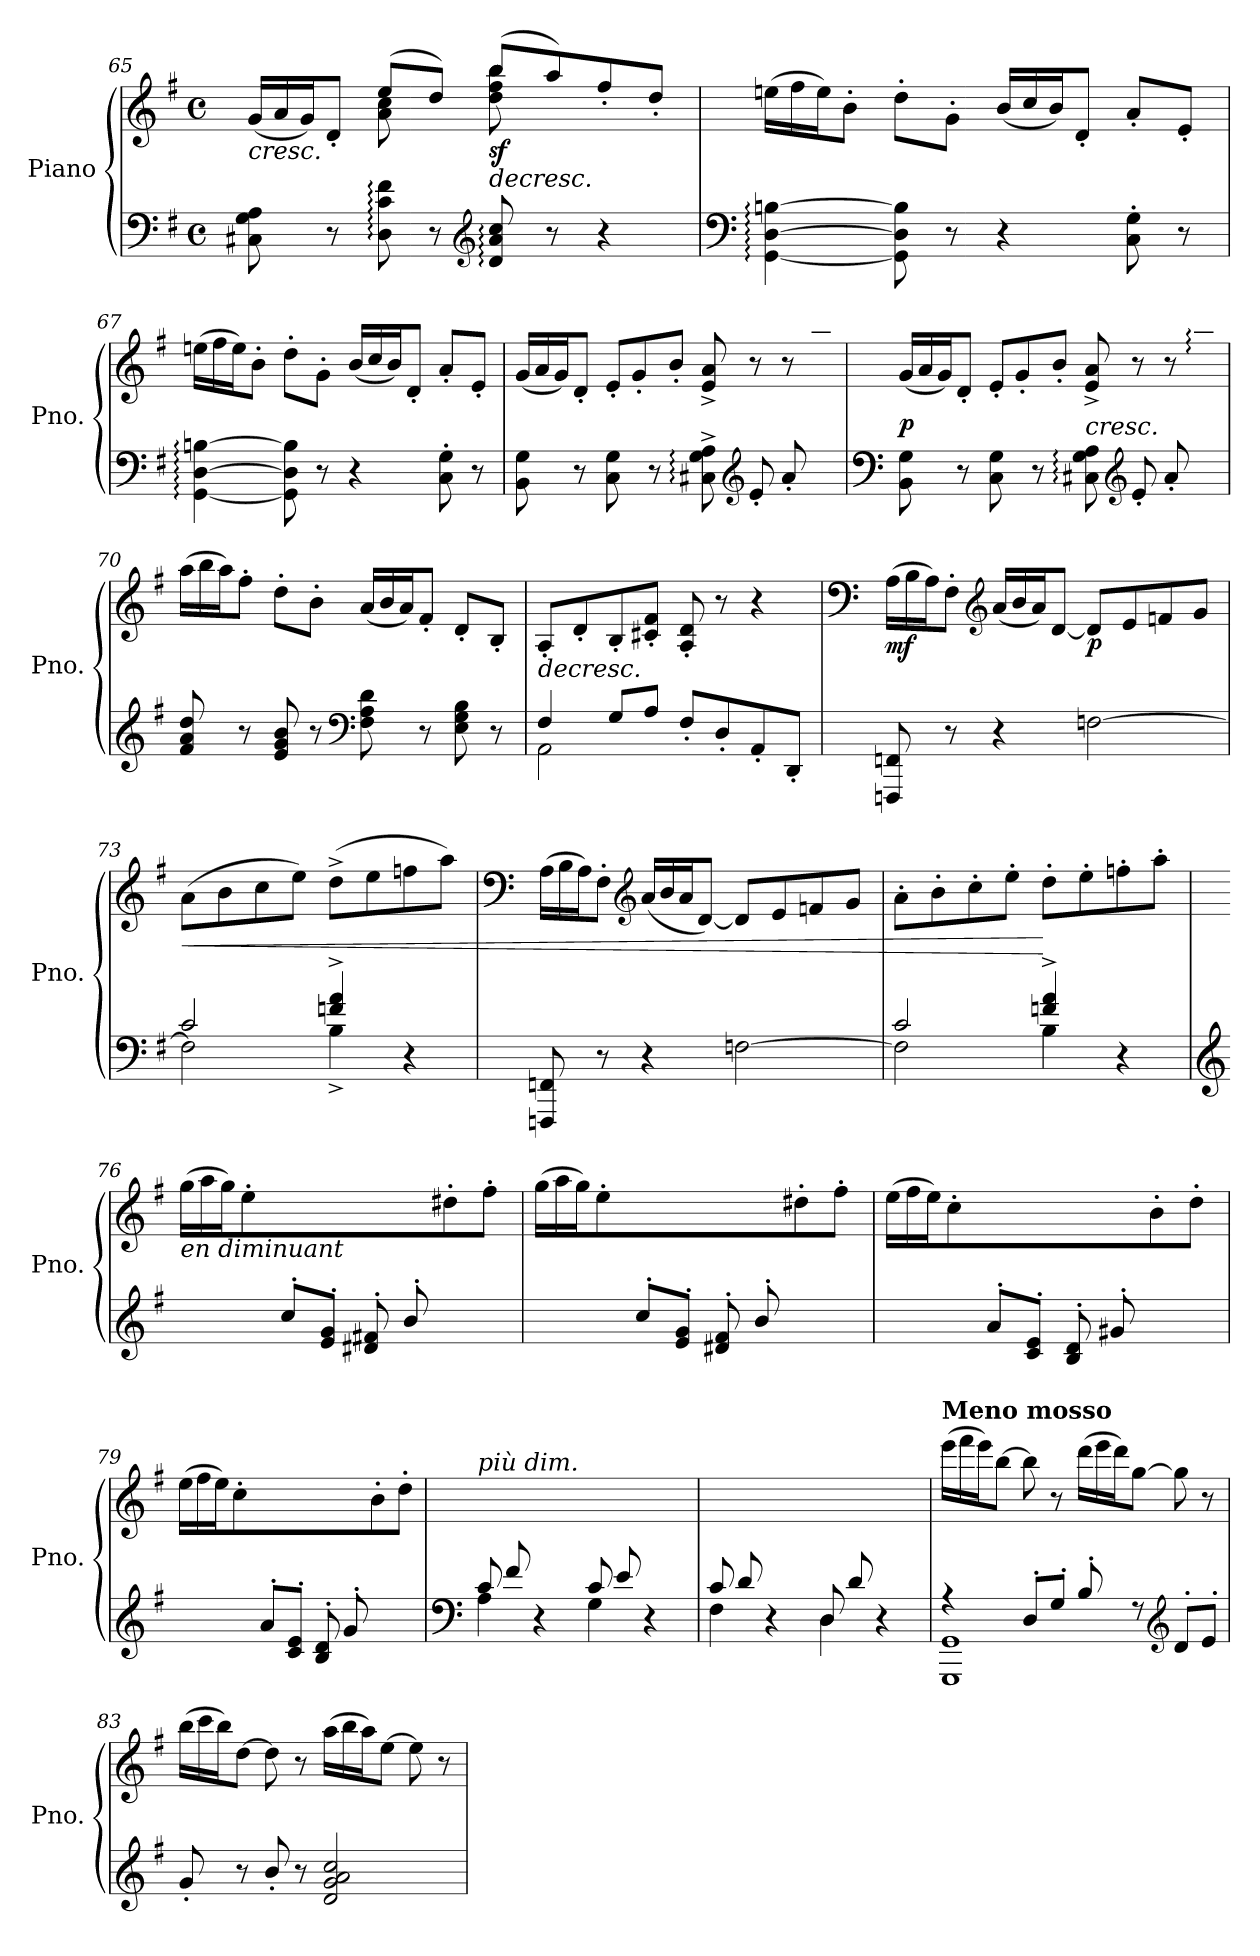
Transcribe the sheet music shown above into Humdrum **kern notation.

**kern	**kern	**dynam
*part1	*part1	*part1
*staff2	*staff1	*staff1/2
*I"Piano	*	*
*I'Pno.	*	*
*clefF4	*clefG2	*
*k[f#]	*k[f#]	*
*M4/4	*M4/4	*
*met(c)	*met(c)	*
*	*Xtuplet	*
=65	=65	=65
!	!	!LO:HP:b
*	*^	*
8C#X\ 8G\ 8A\	(<24g/LL	4ryy	<
.	24a/	.	.
.	24g/J)	.	.
8r	8d'/J	.	.
8D\: 8c\: 8f#\:	(>8ee/L	8a\ 8cc\	.
8r	8dd/J)	8ryy	.
*clefG2	*	*	*
!	!	!	!LO:HP:b
!	!	!	!LO:DY:n=1:b
8d/: 8a/: 8cc/:	(>8bb/L	8dd\: 8ff#\: 8bb\:	> sf
8r	8aa/)	4.ryy	.
4r	8ff#'/	.	.
.	8dd'/J	.	.
*	*v	*v	*
.	.	[
=66	=66	=66
*clefF4	*	*
[4GG\: [4D\: [4Bn\:	(>24een\LL	.
.	24ff#\	.
.	24ee\J)	.
.	8b'\J	.
8GG\] 8D\] 8B\]	8dd'\L	.
8r	8g'\J	.
4r	(<24b/LL	.
.	24cc/	.
.	24b/J)	.
.	8d'/J	.
8C\' 8G\'	8a'/L	.
8r	8e'/J	.
=67	=67	=67
[4GG\: [4D\: [4Bn\:	(>24een\LL	.
.	24ff#\	.
.	24ee\J)	.
.	8b'\J	.
8GG\] 8D\] 8B\]	8dd'\L	.
8r	8g'\J	.
4r	(<24b/LL	.
.	24cc/	.
.	24b/J)	.
.	8d'/J	.
8C\' 8G\'	8a'/L	.
8r	8e'/J	.
!!LO:LB:g=z
=68	=68	=68
*	*^	*
8BB\ 8G\	(<24g/LL	2..ryy	.
.	24a/	.	.
.	24g/J)	.	.
8r	8d'/J	.	.
8C\ 8G\	12e'/L	.	.
.	12g'/	.	.
8r	.	.	.
.	12b'/J	.	.
8C#X\:^ 8G\:^ 8A\:^	8e/^ 8a/^	.	.
*clefG2	*	*	*
8e'/L	8r	.	.
8a'/	8r	.	.
8ryy	8ryy	8ee\^ 8aa\^J	.
=69	=69	=69	=69
*clefF4	*	*	*
!	!	!	!LO:DY:b
8BB\ 8G\	(<24g/LL	2..ryy	p
.	24a/	.	.
.	24g/J)	.	.
8r	8d'/J	.	.
8C\ 8G\	12e'/L	.	.
.	12g'/	.	.
8r	.	.	.
.	12b'/J	.	.
!	!	!	!LO:HP:b
8C#X\: 8G\: 8A\:	8e/^ 8a/^	.	<
*clefG2	*	*	*
8e'/L	8r	.	.
8a'/	8r	.	.
8ryy	8ryy	8ee\:^ 8aa\:^J	]
*	*v	*v	*
=70	=70	=70
8f#/ 8a/ 8dd/	(>24aa\LL	.
.	24bb\	.
.	24aa\J)	.
8r	8ff#'\J	.
8e/ 8g/ 8b/	8dd'\L	.
8r	8b'\J	.
*clefF4	*	*
8F#\ 8A\ 8d\	(<24a/LL	.
.	24b/	.
.	24a/J)	.
8r	8f#'/J	.
8E\ 8G\ 8B\	8d'/L	.
8r	8B'/J	.
=71	=71	=71
*^	*	*
!	!	!	!LO:HP:b
4F#/	2AA\	8A'/L	>
.	.	8d'/	.
8G/L	.	8B'/	.
8A/J	.	8c#X/' 8f#/'J	.
8F#'/L	2ryy	8A/' 8d/'	[
8D'/	.	8r	.
8AA'/	.	4r	.
8DD'/J	.	.	.
*v	*v	*	*
!!LO:PB:g=z
=72	=72	=72
*	*clefF4	*
!	!	!LO:DY:b
8FFFn/ 8FFn/	(>24A\LL	mf
.	24B\	.
.	24A\J)	.
8r	8F#'\J	.
*	*clefG2	*
4r	(<24a/LL	.
.	24b/	.
.	24a/J)	.
.	[8d/J	.
!	!	!LO:DY:b
[2Fn\	8d/L]	p
.	8e/	.
.	8fn/	.
.	8g/J	.
=73	=73	=73
*^	*	*
!	!	!	!LO:HP:b
2c/	2F\]	(>8a\L	<
.	.	8b\	.
.	.	8cc\	.
.	.	8ee\J)	.
4fn/^ 4a/^	4B^\	(>8dd^\L	.
.	.	8ee\	.
4r	4rBByy	8ffn\	.
.	.	8aa\J)	.
*v	*v	*	*
.	.	]
=74	=74	=74
*	*clefF4	*
8FFFn/ 8FFn/	(>24A\LL	.
.	24B\	.
.	24A\J)	.
8r	8F#'\J	.
*	*clefG2	*
4r	(<24a/LL	.
.	24b/	.
.	24a/J	.
.	[8d/J)	.
[2Fn\	8d/L]	.
.	8e/	.
.	8fn/	.
.	8g/J	.
!!LO:LB:g=z
=75	=75	=75
*^	*	*
2c/	2F\]	8a'\L	.
.	.	8b'\	.
.	.	8cc'\	.
.	.	8ee'\J	.
4fn/^ 4a/^	4B\	8dd'\L	[
.	.	8ee'\	.
4r	4rBByy	8ffn'\	.
.	.	8aa'\J	.
=76	=76	=76	=76
*clefG2	*	*	*
!	!	!LO:TX:b:i:t=en diminuant	!
4ryy	1ryy	(>24gg\LL	.
.	.	24aa\	.
.	.	24gg\J)	.
.	.	8ee'\J	.
8cc'/L	.	2ryy	.
8e/' 8g/'J	.	.	.
8d#X/' 8f#X/'L	.	.	.
8b'/	.	.	.
4ryy	.	8dd#X'\	.
.	.	8ff#'\J	.
=77	=77	=77	=77
4ryy	1ryy	(>24gg\LL	.
.	.	24aa\	.
.	.	24gg\J)	.
.	.	8ee'\J	.
8cc'/L	.	2ryy	.
8e/' 8g/'J	.	.	.
8d#X/' 8f#/'L	.	.	.
8b'/	.	.	.
4ryy	.	8dd#X'\	.
.	.	8ff#'\J	.
=78	=78	=78	=78
4ryy	1ryy	(>24ee\LL	.
.	.	24ff#\	.
.	.	24ee\J)	.
.	.	8cc'\J	.
8a'/L	.	2ryy	.
8c/' 8e/'J	.	.	.
8B/' 8d/'L	.	.	.
8g#X'/	.	.	.
4ryy	.	8b'\	.
.	.	8dd'\J	.
!!LO:LB:g=z
=79	=79	=79	=79
4ryy	1ryy	(>24ee\LL	.
.	.	24ff#\	.
.	.	24ee\J)	.
.	.	8cc'\J	.
8a'/L	.	2ryy	.
8c/' 8e/'J	.	.	.
8B/' 8d/'L	.	.	.
8g'/	.	.	.
4ryy	.	8b'\	.
.	.	8dd'\J	.
=80	=80	=80	=80
*clefF4	*	*	*
!	!	!LO:TX:a:i:t=più dim.	!
8c/L	4A\	4ryy	.
8f#/	.	.	.
4ryy	4r	8a'\	.
.	.	8dd'\J	.
8c/L	4G\	4ryy	.
8e/	.	.	.
4ryy	4r	8g'\	.
.	.	8dd'\J	.
=81	=81	=81	=81
8c/L	4F#\	4ryy	.
8d/	.	.	.
4ryy	4r	8a'\	.
.	.	8dd'\J	.
8D/L	4D\	4ryy	.
8d/	.	.	.
4ryy	4r	8d'\	.
.	.	8dd'\J	.
=82	=82	=82	=82
!	!	!LO:TX:a:B:t=Meno mosso	!
!	!	!	!LO:DY:b
!	!	!	!LO:DY:n=1:b
4r	1GGG 1GG	(>24eee\LL	pp other-dynamics
.	.	24fff#\	.
.	.	24eee\J)	.
.	.	[8bb\J	.
8D'/L	.	8bb\]	.
8G'/J	.	8r	.
8B'/	.	(>24ddd\LL	.
.	.	24eee\	.
.	.	24ddd\J)	.
8r	.	[8gg\J	.
*clefG2	*	*	*
8d'/L	.	8gg\]	.
8e'/J	.	8r	.
*v	*v	*	*
!!LO:LB:g=z
=83	=83	=83
8g'/	(>24bb\LL	.
.	24ccc\	.
.	24bb\J)	.
8r	[8dd\J	.
8b'/	8dd\]	.
8r	8r	.
2d/ 2g/ 2a/ 2cc/	(>24aa\LL	.
.	24bb\	.
.	24aa\J)	.
.	[8ee\J	.
.	8ee\]	.
.	8r	.
=	=	=
*-	*-	*-
